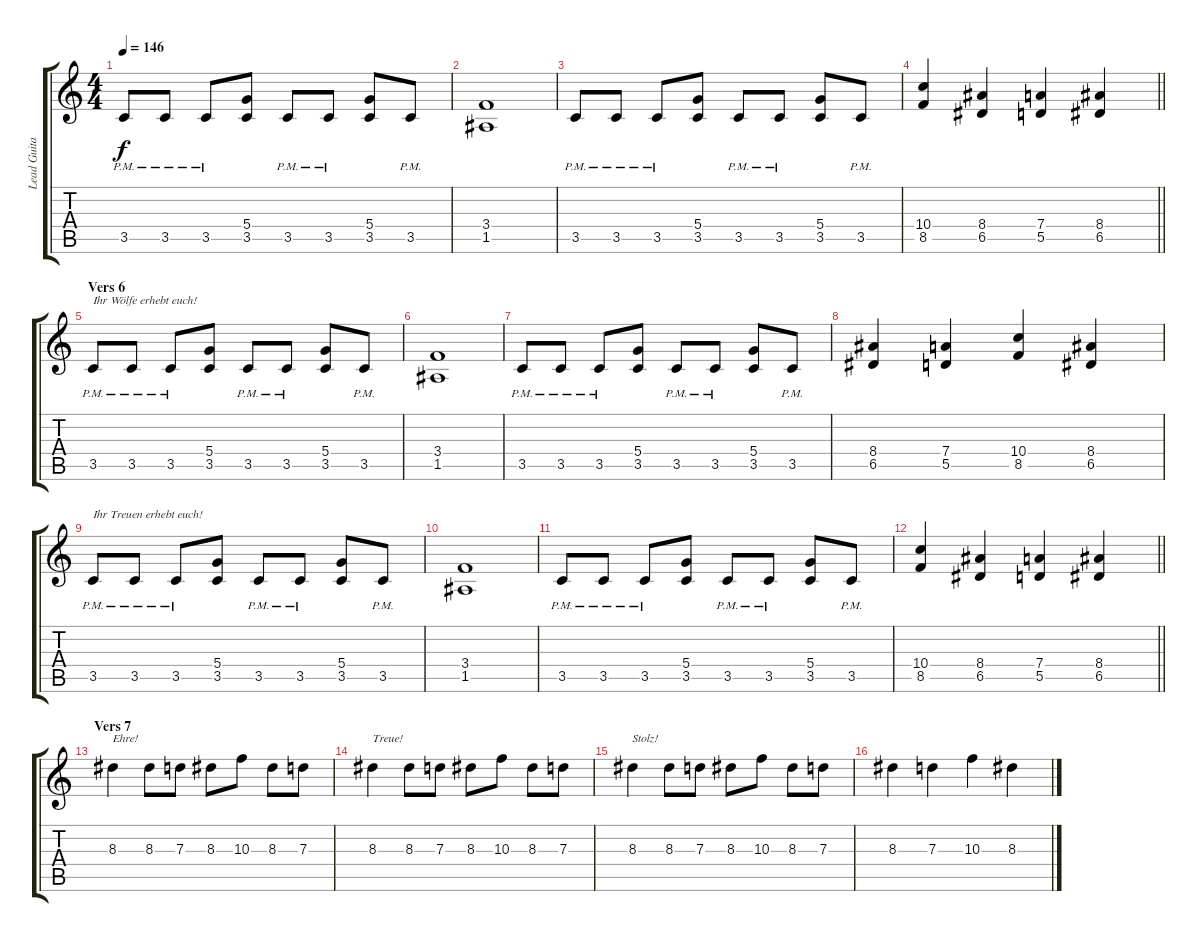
\track ("Lead Guitar" "Lead Guita") {instrument distortionguitar}
\staff {score tabs}
\tuning (E4 B3 G3 D3 A2 E2) {hide}
\ts (4 4)
\tempo 146
\clef g2
\ks c
3.5{pm}.8{dy f} 3.5{pm}.8 3.5{pm}.8 (5.4 3.5).8 3.5{pm}.8 3.5{pm}.8 (5.4 3.5).8 3.5{pm}.8 |
(3.4 1.5).1 |
3.5{pm}.8 3.5{pm}.8 3.5{pm}.8 (5.4 3.5).8 3.5{pm}.8 3.5{pm}.8 (5.4 3.5).8 3.5{pm}.8 |
\barLineRight lightlight
(10.4 8.5).4 (8.4 6.5).4 (7.4 5.5).4 (8.4 6.5).4 |
\section ("" "Vers 6")
3.5{pm}.8{txt "Ihr Wölfe erhebt euch!"} 3.5{pm}.8 3.5{pm}.8 (5.4 3.5).8 3.5{pm}.8 3.5{pm}.8 (5.4 3.5).8 3.5{pm}.8 |
(3.4 1.5).1 |
3.5{pm}.8 3.5{pm}.8 3.5{pm}.8 (5.4 3.5).8 3.5{pm}.8 3.5{pm}.8 (5.4 3.5).8 3.5{pm}.8 |
(8.4 6.5).4 (7.4 5.5).4 (10.4 8.5).4 (8.4 6.5).4 |
3.5{pm}.8{txt "Ihr Treuen erhebt euch!"} 3.5{pm}.8 3.5{pm}.8 (5.4 3.5).8 3.5{pm}.8 3.5{pm}.8 (5.4 3.5).8 3.5{pm}.8 |
(3.4 1.5).1 |
3.5{pm}.8 3.5{pm}.8 3.5{pm}.8 (5.4 3.5).8 3.5{pm}.8 3.5{pm}.8 (5.4 3.5).8 3.5{pm}.8 |
\barLineRight lightlight
(10.4 8.5).4 (8.4 6.5).4 (7.4 5.5).4 (8.4 6.5).4 |
\section ("" "Vers 7")
8.3.4{txt "Ehre!"} 8.3.8 7.3.8 8.3.8 10.3.8 8.3.8 7.3.8 |
8.3.4{txt "Treue!"} 8.3.8 7.3.8 8.3.8 10.3.8 8.3.8 7.3.8 |
8.3.4{txt "Stolz!"} 8.3.8 7.3.8 8.3.8 10.3.8 8.3.8 7.3.8 |
8.3.4 7.3.4 10.3.4 8.3.4
